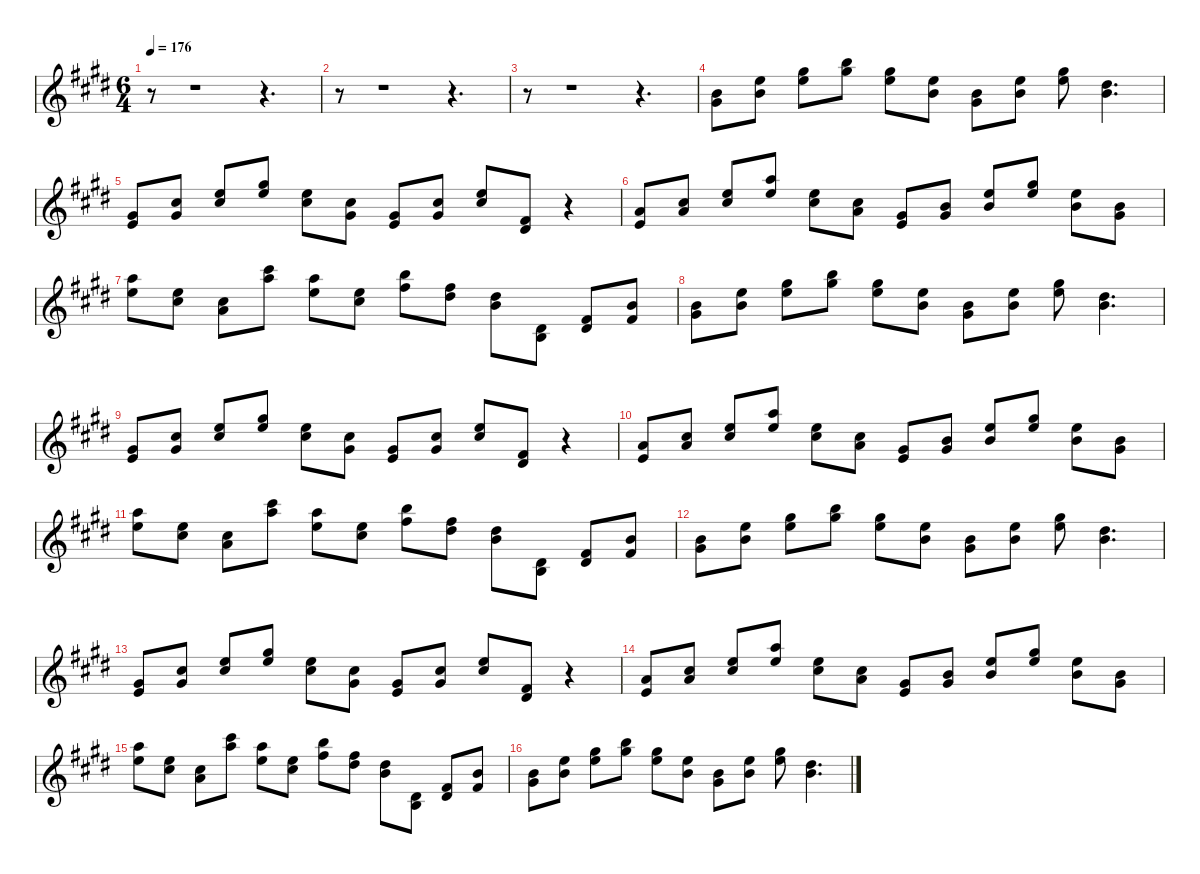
\defaultSystemsLayout 4
\hideDynamics
\bracketExtendMode nobrackets
\singleTrackTrackNamePolicy hidden
\multiTrackTrackNamePolicy hidden
\firstSystemTrackNameMode fullname
\firstSystemTrackNameOrientation horizontal
\otherSystemsTrackNameOrientation horizontal
\track ("Strings" "vln.") {instrument stringensemble1}
\staff {score}
\tuning (E4 B3 G3 D3 A2 C2)
\ts (6 4)
\tempo 176
\clef g2
\ks e
r.8{dy mp beam Down} r.1{beam Down} r.4{d beam Down} |
r.8{beam Down} r.1{beam Down} r.4{d beam Down} |
r.8{beam Down} r.1{beam Down} r.4{d beam Down} |
(7.1{acc forcenatural} 9.2{acc #}).8{beam Down} (12.1{acc forcenatural} 12.2{acc forcenatural}).8{beam Down} (16.1{acc #} 17.2{acc forcenatural}).8{beam Down} (19.1{acc forcenatural} 21.2{acc #}).8{beam Down} (16.1{acc #} 17.2{acc forcenatural}).8{beam Down} (12.1{acc forcenatural} 12.2{acc forcenatural}).8{beam Down} (7.1{acc forcenatural} 9.2{acc #}).8{beam Down} (12.1{acc forcenatural} 12.2{acc forcenatural}).8{beam Down} (16.1{acc #} 17.2{acc forcenatural}).8{beam Down} (11.1{acc #} 12.2{acc forcenatural}).4{d beam Down} |
(0.1{acc forcenatural} 13.3{acc #}).8{beam Up} (14.2{acc #} 13.3{acc #}).8{beam Up} (12.1{acc forcenatural} 14.2{acc #}).8{beam Up} (16.1{acc #} 17.2{acc forcenatural}).8{beam Down} (12.1{acc forcenatural} 14.2{acc #}).8{beam Down} (9.1{acc #} 9.2{acc #}).8{beam Down} (4.1{acc #} 5.2{acc forcenatural}).8{beam Up} (9.1{acc #} 9.2{acc #}).8{beam Up} (12.1{acc forcenatural} 14.2{acc #}).8{beam Up} (11.3{acc #} 13.4{acc #}).8{beam Up} r.4{beam Up} |
(10.2{acc forcenatural} 9.3{acc forcenatural}).8{beam Up} (9.1{acc #} 10.2{acc forcenatural}).8{beam Up} (12.1{acc forcenatural} 14.2{acc #}).8{beam Up} (17.1{acc forcenatural} 17.2{acc forcenatural}).8{beam Down} (12.1{acc forcenatural} 14.2{acc #}).8{beam Down} (14.2{acc #} 14.3{acc forcenatural}).8{beam Down} (9.2{acc #} 9.3{acc forcenatural}).8{beam Up} (7.1{acc forcenatural} 9.2{acc #}).8{beam Up} (12.1{acc forcenatural} 12.2{acc forcenatural}).8{beam Up} (16.1{acc #} 17.2{acc forcenatural}).8{beam Down} (12.1{acc forcenatural} 12.2{acc forcenatural}).8{beam Down} (12.2{acc forcenatural} 13.3{acc #}).8{beam Down} |
(17.1{acc forcenatural} 17.2{acc forcenatural}).8{beam Down} (12.1{acc forcenatural} 14.2{acc #}).8{beam Down} (14.2{acc #} 14.3{acc forcenatural}).8{beam Down} (21.1{acc #} 22.2{acc forcenatural}).8{beam Down} (17.1{acc forcenatural} 17.2{acc forcenatural}).8{beam Down} (17.2{acc forcenatural} 18.3{acc #}).8{beam Down} (19.1{acc forcenatural} 19.2{acc #}).8{beam Down} (19.2{acc #} 20.3{acc #}).8{beam Down} (16.2{acc #} 16.3{acc forcenatural}).8{beam Down} (13.4{acc #} 14.5{acc forcenatural}).8{beam Up} (11.3{acc #} 13.4{acc #}).8{beam Up} (12.2{acc forcenatural} 11.3{acc #}).8{beam Up} |
(7.1{acc forcenatural} 9.2{acc #}).8{beam Down} (12.1{acc forcenatural} 12.2{acc forcenatural}).8{beam Down} (16.1{acc #} 17.2{acc forcenatural}).8{beam Down} (19.1{acc forcenatural} 21.2{acc #}).8{beam Down} (16.1{acc #} 17.2{acc forcenatural}).8{beam Down} (12.1{acc forcenatural} 12.2{acc forcenatural}).8{beam Down} (7.1{acc forcenatural} 9.2{acc #}).8{beam Down} (12.1{acc forcenatural} 12.2{acc forcenatural}).8{beam Down} (16.1{acc #} 17.2{acc forcenatural}).8{beam Down} (11.1{acc #} 12.2{acc forcenatural}).4{d beam Down} |
(0.1{acc forcenatural} 13.3{acc #}).8{beam Up} (14.2{acc #} 13.3{acc #}).8{beam Up} (12.1{acc forcenatural} 14.2{acc #}).8{beam Up} (16.1{acc #} 17.2{acc forcenatural}).8{beam Down} (12.1{acc forcenatural} 14.2{acc #}).8{beam Down} (9.1{acc #} 9.2{acc #}).8{beam Down} (4.1{acc #} 5.2{acc forcenatural}).8{beam Up} (9.1{acc #} 9.2{acc #}).8{beam Up} (12.1{acc forcenatural} 14.2{acc #}).8{beam Up} (11.3{acc #} 13.4{acc #}).8{beam Up} r.4{beam Up} |
(10.2{acc forcenatural} 9.3{acc forcenatural}).8{beam Up} (9.1{acc #} 10.2{acc forcenatural}).8{beam Up} (12.1{acc forcenatural} 14.2{acc #}).8{beam Up} (17.1{acc forcenatural} 17.2{acc forcenatural}).8{beam Down} (12.1{acc forcenatural} 14.2{acc #}).8{beam Down} (14.2{acc #} 14.3{acc forcenatural}).8{beam Down} (9.2{acc #} 9.3{acc forcenatural}).8{beam Up} (7.1{acc forcenatural} 9.2{acc #}).8{beam Up} (12.1{acc forcenatural} 12.2{acc forcenatural}).8{beam Up} (16.1{acc #} 17.2{acc forcenatural}).8{beam Down} (12.1{acc forcenatural} 12.2{acc forcenatural}).8{beam Down} (12.2{acc forcenatural} 13.3{acc #}).8{beam Down} |
(17.1{acc forcenatural} 17.2{acc forcenatural}).8{beam Down} (12.1{acc forcenatural} 14.2{acc #}).8{beam Down} (14.2{acc #} 14.3{acc forcenatural}).8{beam Down} (21.1{acc #} 22.2{acc forcenatural}).8{beam Down} (17.1{acc forcenatural} 17.2{acc forcenatural}).8{beam Down} (17.2{acc forcenatural} 18.3{acc #}).8{beam Down} (19.1{acc forcenatural} 19.2{acc #}).8{beam Down} (19.2{acc #} 20.3{acc #}).8{beam Down} (16.2{acc #} 16.3{acc forcenatural}).8{beam Down} (13.4{acc #} 14.5{acc forcenatural}).8{beam Up} (11.3{acc #} 13.4{acc #}).8{beam Up} (12.2{acc forcenatural} 11.3{acc #}).8{beam Up} |
(7.1{acc forcenatural} 9.2{acc #}).8{beam Down} (12.1{acc forcenatural} 12.2{acc forcenatural}).8{beam Down} (16.1{acc #} 17.2{acc forcenatural}).8{beam Down} (19.1{acc forcenatural} 21.2{acc #}).8{beam Down} (16.1{acc #} 17.2{acc forcenatural}).8{beam Down} (12.1{acc forcenatural} 12.2{acc forcenatural}).8{beam Down} (7.1{acc forcenatural} 9.2{acc #}).8{beam Down} (12.1{acc forcenatural} 12.2{acc forcenatural}).8{beam Down} (16.1{acc #} 17.2{acc forcenatural}).8{beam Down} (11.1{acc #} 12.2{acc forcenatural}).4{d beam Down} |
(0.1{acc forcenatural} 13.3{acc #}).8{beam Up} (14.2{acc #} 13.3{acc #}).8{beam Up} (12.1{acc forcenatural} 14.2{acc #}).8{beam Up} (16.1{acc #} 17.2{acc forcenatural}).8{beam Down} (12.1{acc forcenatural} 14.2{acc #}).8{beam Down} (9.1{acc #} 9.2{acc #}).8{beam Down} (4.1{acc #} 5.2{acc forcenatural}).8{beam Up} (9.1{acc #} 9.2{acc #}).8{beam Up} (12.1{acc forcenatural} 14.2{acc #}).8{beam Up} (11.3{acc #} 13.4{acc #}).8{beam Up} r.4{beam Up} |
(10.2{acc forcenatural} 9.3{acc forcenatural}).8{beam Up} (9.1{acc #} 10.2{acc forcenatural}).8{beam Up} (12.1{acc forcenatural} 14.2{acc #}).8{beam Up} (17.1{acc forcenatural} 17.2{acc forcenatural}).8{beam Down} (12.1{acc forcenatural} 14.2{acc #}).8{beam Down} (14.2{acc #} 14.3{acc forcenatural}).8{beam Down} (9.2{acc #} 9.3{acc forcenatural}).8{beam Up} (7.1{acc forcenatural} 9.2{acc #}).8{beam Up} (12.1{acc forcenatural} 12.2{acc forcenatural}).8{beam Up} (16.1{acc #} 17.2{acc forcenatural}).8{beam Down} (12.1{acc forcenatural} 12.2{acc forcenatural}).8{beam Down} (12.2{acc forcenatural} 13.3{acc #}).8{beam Down} |
(17.1{acc forcenatural} 17.2{acc forcenatural}).8{beam Down} (12.1{acc forcenatural} 14.2{acc #}).8{beam Down} (14.2{acc #} 14.3{acc forcenatural}).8{beam Down} (21.1{acc #} 22.2{acc forcenatural}).8{beam Down} (17.1{acc forcenatural} 17.2{acc forcenatural}).8{beam Down} (17.2{acc forcenatural} 18.3{acc #}).8{beam Down} (19.1{acc forcenatural} 19.2{acc #}).8{beam Down} (19.2{acc #} 20.3{acc #}).8{beam Down} (16.2{acc #} 16.3{acc forcenatural}).8{beam Down} (13.4{acc #} 14.5{acc forcenatural}).8{beam Up} (11.3{acc #} 13.4{acc #}).8{beam Up} (12.2{acc forcenatural} 11.3{acc #}).8{beam Up} |
(7.1{acc forcenatural} 9.2{acc #}).8{beam Down} (12.1{acc forcenatural} 12.2{acc forcenatural}).8{beam Down} (16.1{acc #} 17.2{acc forcenatural}).8{beam Down} (19.1{acc forcenatural} 21.2{acc #}).8{beam Down} (16.1{acc #} 17.2{acc forcenatural}).8{beam Down} (12.1{acc forcenatural} 12.2{acc forcenatural}).8{beam Down} (7.1{acc forcenatural} 9.2{acc #}).8{beam Down} (12.1{acc forcenatural} 12.2{acc forcenatural}).8{beam Down} (16.1{acc #} 17.2{acc forcenatural}).8{beam Down} (11.1{acc #} 12.2{acc forcenatural}).4{d beam Down}
